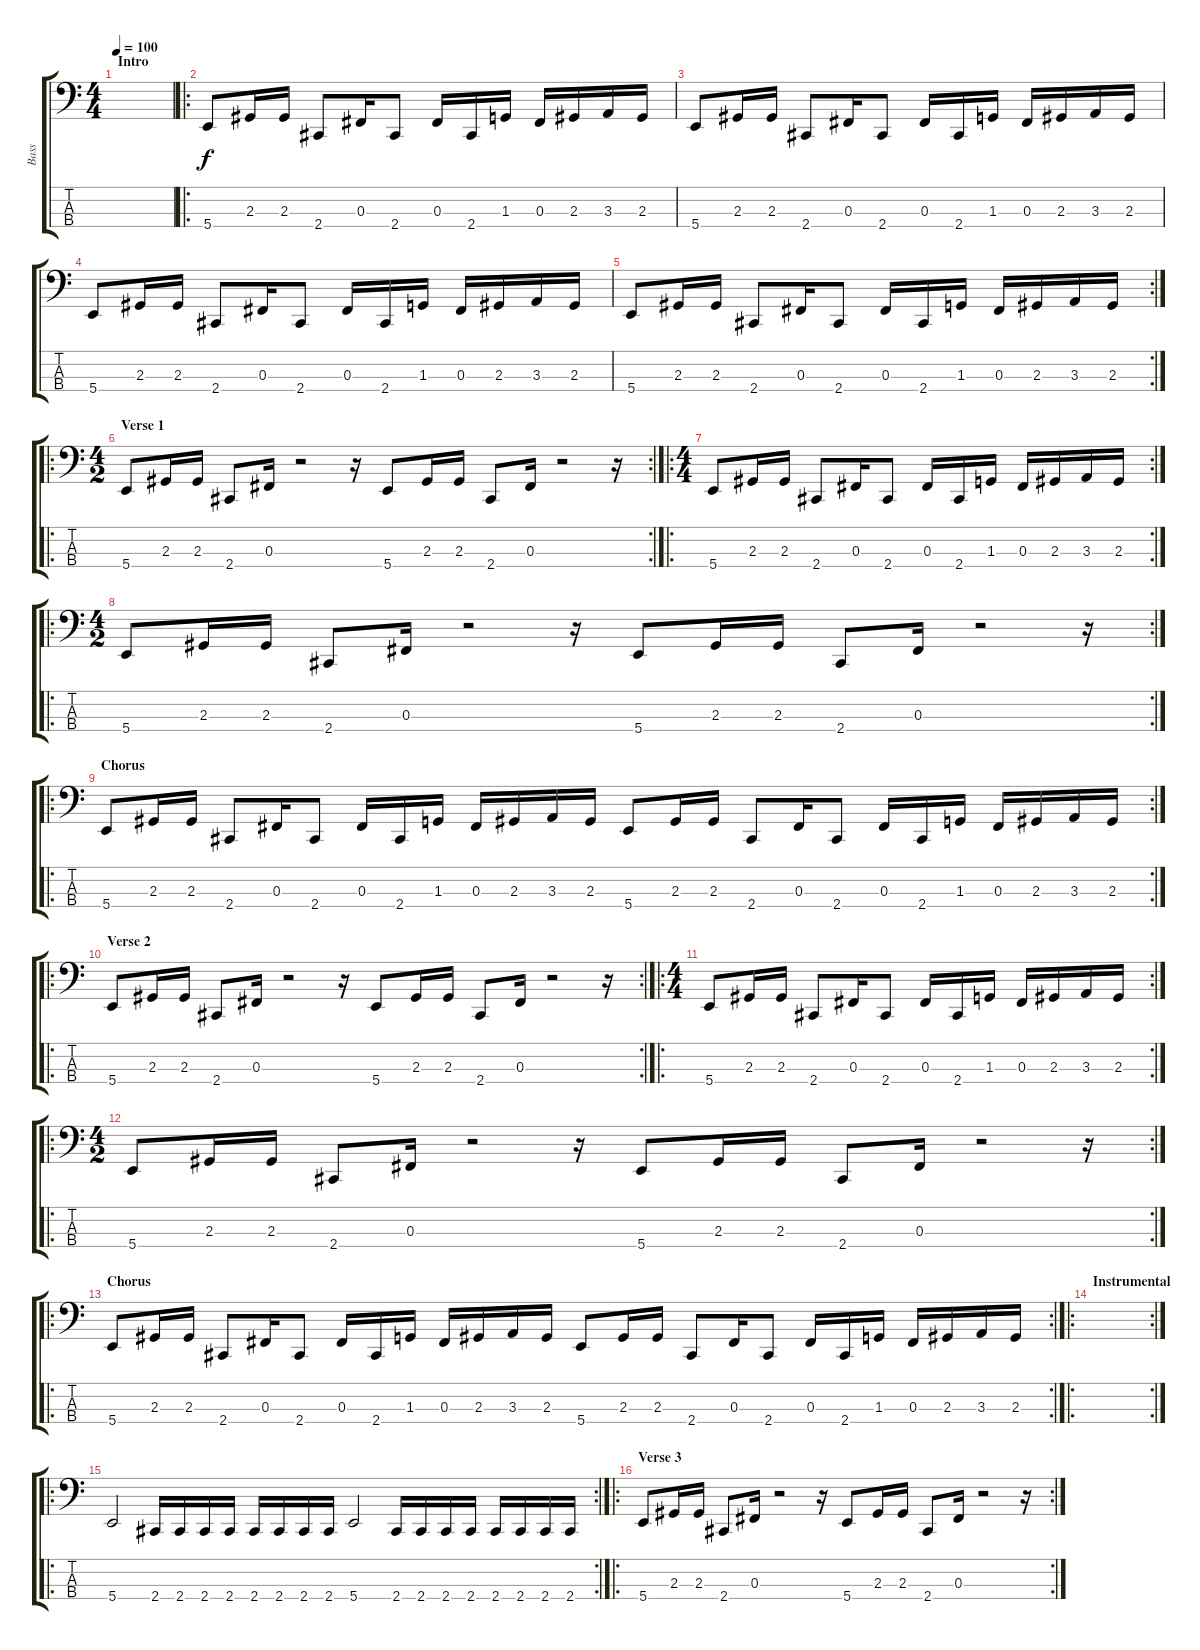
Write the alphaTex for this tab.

\track ("Bass" "Bass") {instrument electricbasspick}
\staff {score tabs}
\tuning (E2 B1 Gb1 B0) {hide}
\ts (4 4)
\section ("" "Intro")
\tempo 100
\clef f4
\ks c
|
\ro
5.4.8 2.3.16 2.3.16 2.4.8 0.3.16 2.4.8 0.3.16 2.4.16 1.3.16 0.3.16 2.3.16 3.3.16 2.3.16 |
5.4.8 2.3.16 2.3.16 2.4.8 0.3.16 2.4.8 0.3.16 2.4.16 1.3.16 0.3.16 2.3.16 3.3.16 2.3.16 |
5.4.8 2.3.16 2.3.16 2.4.8 0.3.16 2.4.8 0.3.16 2.4.16 1.3.16 0.3.16 2.3.16 3.3.16 2.3.16 |
\rc 2
5.4.8 2.3.16 2.3.16 2.4.8 0.3.16 2.4.8 0.3.16 2.4.16 1.3.16 0.3.16 2.3.16 3.3.16 2.3.16 |
\ro
\rc 2
\ts (4 2)
\section ("" "Verse 1")
5.4.8 2.3.16 2.3.16 2.4.8 0.3.16 r.2 r.16 5.4.8 2.3.16 2.3.16 2.4.8 0.3.16 r.2 r.16 |
\ro
\rc 2
\ts (4 4)
5.4.8 2.3.16 2.3.16 2.4.8 0.3.16 2.4.8 0.3.16 2.4.16 1.3.16 0.3.16 2.3.16 3.3.16 2.3.16 |
\ro
\rc 2
\ts (4 2)
5.4.8 2.3.16 2.3.16 2.4.8 0.3.16 r.2 r.16 5.4.8 2.3.16 2.3.16 2.4.8 0.3.16 r.2 r.16 |
\ro
\rc 2
\section ("" "Chorus")
5.4.8 2.3.16 2.3.16 2.4.8 0.3.16 2.4.8 0.3.16 2.4.16 1.3.16 0.3.16 2.3.16 3.3.16 2.3.16 5.4.8 2.3.16 2.3.16 2.4.8 0.3.16 2.4.8 0.3.16 2.4.16 1.3.16 0.3.16 2.3.16 3.3.16 2.3.16 |
\ro
\rc 2
\section ("" "Verse 2")
5.4.8 2.3.16 2.3.16 2.4.8 0.3.16 r.2 r.16 5.4.8 2.3.16 2.3.16 2.4.8 0.3.16 r.2 r.16 |
\ro
\rc 2
\ts (4 4)
5.4.8 2.3.16 2.3.16 2.4.8 0.3.16 2.4.8 0.3.16 2.4.16 1.3.16 0.3.16 2.3.16 3.3.16 2.3.16 |
\ro
\rc 2
\ts (4 2)
5.4.8 2.3.16 2.3.16 2.4.8 0.3.16 r.2 r.16 5.4.8 2.3.16 2.3.16 2.4.8 0.3.16 r.2 r.16 |
\ro
\rc 2
\section ("" "Chorus")
5.4.8 2.3.16 2.3.16 2.4.8 0.3.16 2.4.8 0.3.16 2.4.16 1.3.16 0.3.16 2.3.16 3.3.16 2.3.16 5.4.8 2.3.16 2.3.16 2.4.8 0.3.16 2.4.8 0.3.16 2.4.16 1.3.16 0.3.16 2.3.16 3.3.16 2.3.16 |
\ro
\rc 2
\section ("" "Instrumental")
|
\ro
\rc 2
5.4.2 2.4.16 2.4.16 2.4.16 2.4.16 2.4.16 2.4.16 2.4.16 2.4.16 5.4.2 2.4.16 2.4.16 2.4.16 2.4.16 2.4.16 2.4.16 2.4.16 2.4.16 |
\ro
\rc 2
\section ("" "Verse 3")
5.4.8 2.3.16 2.3.16 2.4.8 0.3.16 r.2 r.16 5.4.8 2.3.16 2.3.16 2.4.8 0.3.16 r.2 r.16
